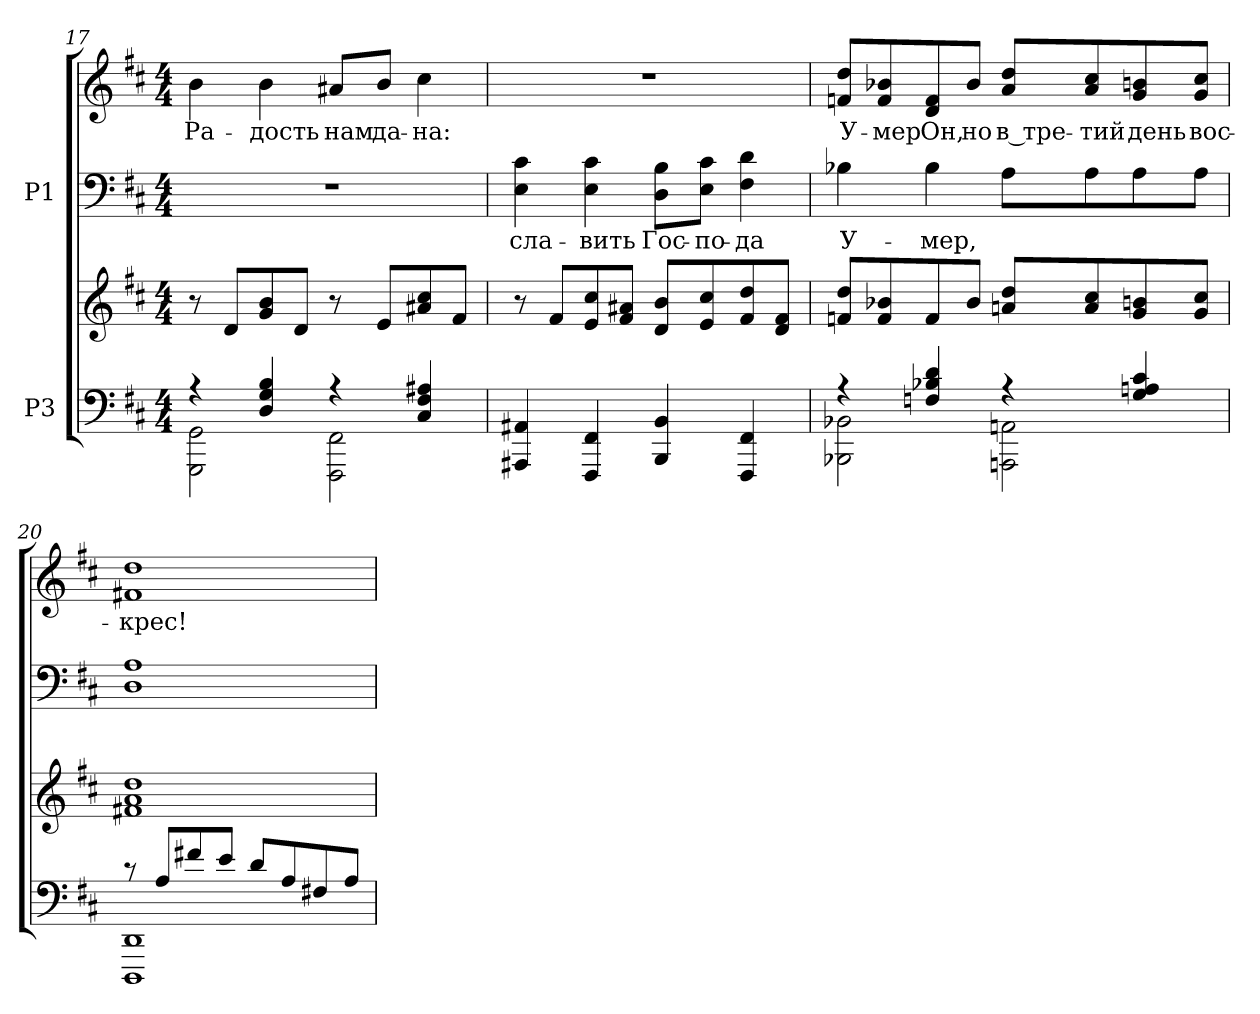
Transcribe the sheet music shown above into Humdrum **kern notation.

**kern	**kern	**kern	**text	**kern	**text
*part2	*part2	*part1	*part1	*part1	*part1
*staff4	*staff3	*staff2	*staff2	*staff1	*staff1
*I"P3	*	*I"P1	*	*	*
!!LO:PB:g=z
*clefF4	*clefG2	*clefF4	*	*clefG2	*
*k[f#c#]	*k[f#c#]	*k[f#c#]	*	*k[f#c#]	*
*D:	*D:	*D:	*	*D:	*
*M4/4	*M4/4	*M4/4	*	*M4/4	*
=17	=17	=17	=17	=17	=17
*^	*	*	*	*	*
!	!	!	!	!	!	!LO:LY:b:color=#000000
4r	2GGGi\ 2GGi	8r	1r	.	4bi\	Ра-
.	.	8di/L	.	.	.	.
!	!	!	!	!	!	!LO:LY:b:color=#000000
4Di/ 4Gi 4Bi	.	8gi/ 8bi	.	.	4bi\	-дость
.	.	8di/J	.	.	.	.
!	!	!	!	!	!	!LO:LY:b:color=#000000
4r	2FFF#i\ 2FF#i	8r	.	.	8a#Xi/L	нам
!	!	!	!	!	!	!LO:LY:b:color=#000000
.	.	8ei/L	.	.	8bi/J	да-
!	!	!	!	!	!	!LO:LY:b:color=#000000
4C#i/ 4F#i 4A#Xi	.	8a#Xi/ 8cc#i	.	.	4cc#i\	-на:
.	.	8f#i/J	.	.	.	.
*v	*v	*	*	*	*	*
=18	=18	=18	=18	=18	=18
!	!	!	!LO:LY:a:color=#000000	!	!
4AAA#Xi/ 4AA#Xi	8r	4Ei\ 4c#i	сла-	1r	.
.	8f#i/L	.	.	.	.
!	!	!	!LO:LY:a:color=#000000	!	!
4FFF#i/ 4FF#i	8ei/ 8cc#i	4Ei\ 4c#i	-вить	.	.
.	8f#i/ 8a#XiJ	.	.	.	.
!	!	!	!LO:LY:a:color=#000000	!	!
4BBBi/ 4BBi	8di/ 8biL	8Di\ 8BiL	Гос-	.	.
!	!	!	!LO:LY:a:color=#000000	!	!
.	8ei/ 8cc#i	8Ei\ 8c#iJ	-по-	.	.
!	!	!	!LO:LY:a:color=#000000	!	!
4FFF#i/ 4FF#i	8f#i/ 8ddi	4F#i\ 4di	-да	.	.
.	8di/ 8f#iJ	.	.	.	.
=19	=19	=19	=19	=19	=19
*^	*	*	*	*	*
!	!	!	!	!LO:LY:a:color=#000000	!	!
!	!	!	!	!	!	!LO:LY:b:color=#000000
4r	2BBB-Xi\ 2BB-Xi	8fni/ 8ddiL	4B-Xi\	У-	8fni/ 8ddiL	У-
!	!	!	!	!	!	!LO:LY:b:color=#000000
.	.	8fi/ 8b-Xi	.	.	8fi/ 8b-Xi	-мер
!	!	!	!	!LO:LY:a:color=#000000	!	!
!	!	!	!	!	!	!LO:LY:b:color=#000000
4Fni/ 4B-Xi 4di	.	8fi/	4B-i\	-мер,	8di/ 8fi	Он,
!	!	!	!	!	!	!LO:LY:b:color=#000000
.	.	8b-i/J	.	.	8b-i/J	но
!	!	!	!	!	!	!LO:LY:b:color=#000000
4r	2AAAni\ 2AAni	8ani/ 8ddiL	8Ai\L	.	8ai/ 8ddiL	в тре-
!	!	!	!	!	!	!LO:LY:b:color=#000000
.	.	8ai/ 8cc#i	8Ai\	.	8ai/ 8cc#i	-тий
!	!	!	!	!	!	!LO:LY:b:color=#000000
4Gi/ 4Ani 4c#i	.	8gi/ 8bni	8Ai\	.	8gi/ 8bni	день
!	!	!	!	!	!	!LO:LY:b:color=#000000
.	.	8gi/ 8cc#iJ	8Ai\J	.	8gi/ 8cc#iJ	вос-
!!LO:LB:g=z
=20	=20	=20	=20	=20	=20	=20
!	!	!	!	!	!	!LO:LY:b:color=#000000
8r	1DDDi 1DDi	1f#Xi 1ai 1ddi	1Di 1Ai	.	1f#Xi 1ddi	-крес!
8Ai/L	.	.	.	.	.	.
8f#Xi/	.	.	.	.	.	.
8ei/J	.	.	.	.	.	.
8di/L	.	.	.	.	.	.
8Ai/	.	.	.	.	.	.
8F#Xi/	.	.	.	.	.	.
8Ai/J	.	.	.	.	.	.
*v	*v	*	*	*	*	*
=	=	=	=	=	=
*-	*-	*-	*-	*-	*-
